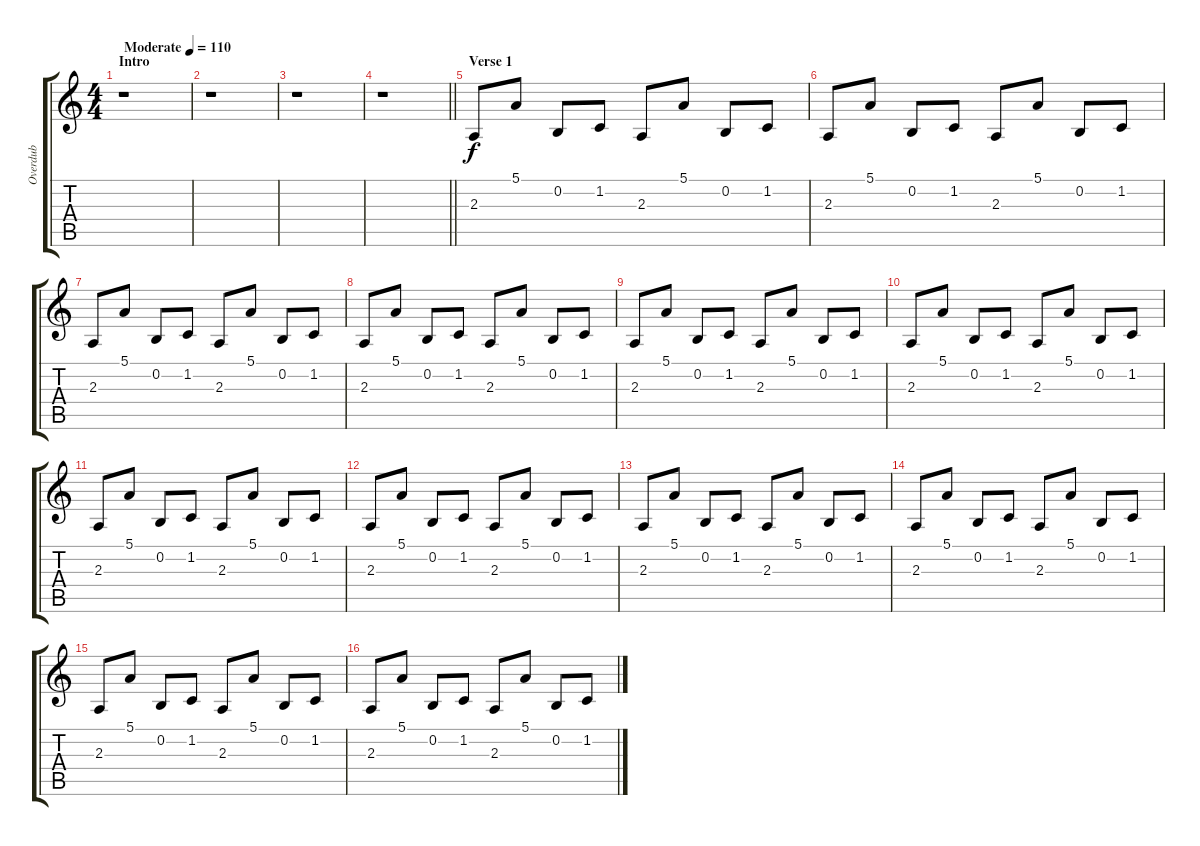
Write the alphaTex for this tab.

\track ("Overdub" "Overdub") {instrument vibraphone}
\staff {score tabs}
\tuning (E4 B3 G3 D3 A2 E2) {hide}
\ts (4 4)
\section ("" "Intro")
\tempo (110 "Moderate")
\clef g2
\ks aminor
r.1{dy f instrument vibraphone} |
r.1 |
r.1 |
\barLineRight lightlight
r.1 |
\section ("" "Verse 1")
2.3.8 5.1.8 0.2.8 1.2.8 2.3.8 5.1.8 0.2.8 1.2.8 |
2.3.8 5.1.8 0.2.8 1.2.8 2.3.8 5.1.8 0.2.8 1.2.8 |
2.3.8 5.1.8 0.2.8 1.2.8 2.3.8 5.1.8 0.2.8 1.2.8 |
2.3.8 5.1.8 0.2.8 1.2.8 2.3.8 5.1.8 0.2.8 1.2.8 |
2.3.8 5.1.8 0.2.8 1.2.8 2.3.8 5.1.8 0.2.8 1.2.8 |
2.3.8 5.1.8 0.2.8 1.2.8 2.3.8 5.1.8 0.2.8 1.2.8 |
2.3.8 5.1.8 0.2.8 1.2.8 2.3.8 5.1.8 0.2.8 1.2.8 |
2.3.8 5.1.8 0.2.8 1.2.8 2.3.8 5.1.8 0.2.8 1.2.8 |
2.3.8 5.1.8 0.2.8 1.2.8 2.3.8 5.1.8 0.2.8 1.2.8 |
2.3.8 5.1.8 0.2.8 1.2.8 2.3.8 5.1.8 0.2.8 1.2.8 |
2.3.8 5.1.8 0.2.8 1.2.8 2.3.8 5.1.8 0.2.8 1.2.8 |
2.3.8 5.1.8 0.2.8 1.2.8 2.3.8 5.1.8 0.2.8 1.2.8
